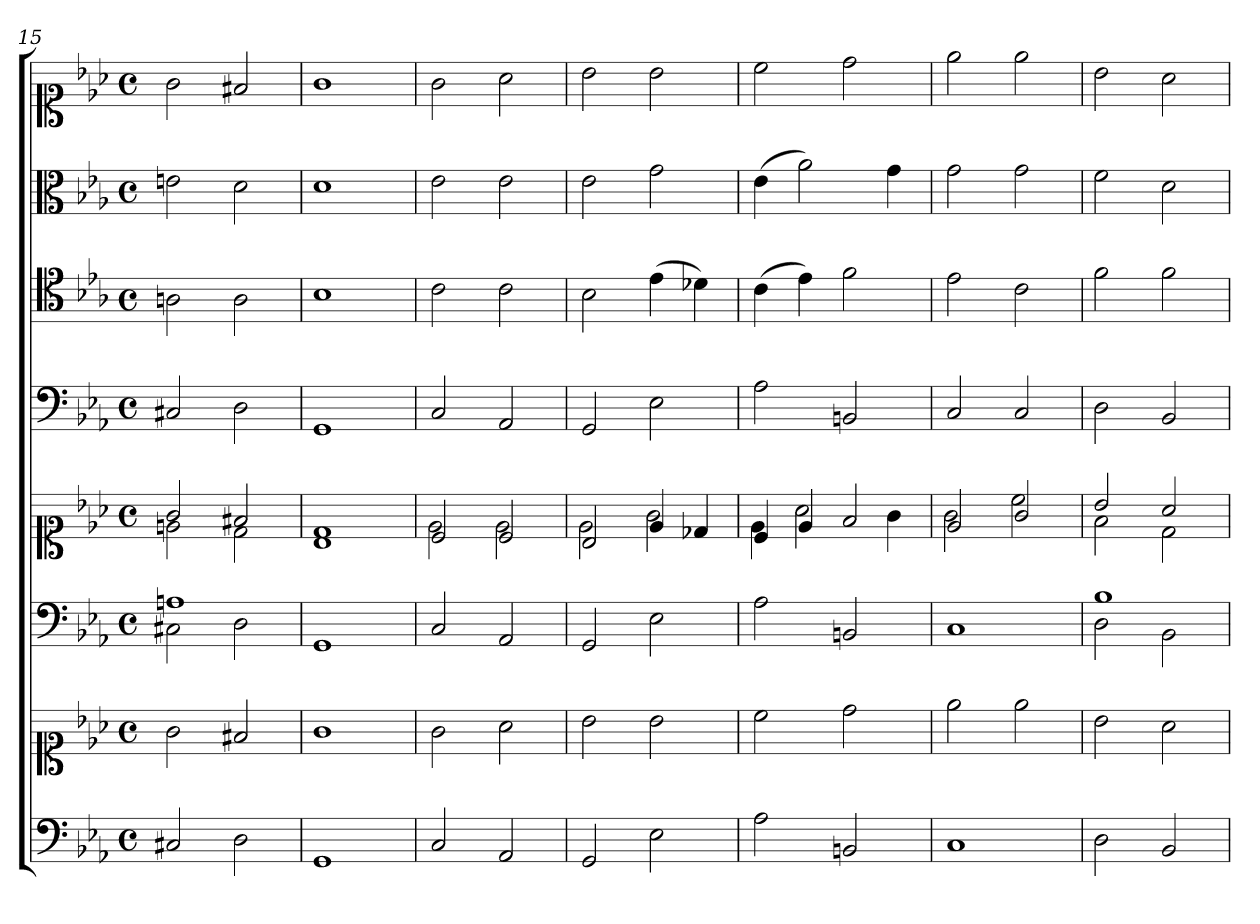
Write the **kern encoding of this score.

**kern	**kern	**kern	**kern	**kern	**kern	**kern	**kern
*part6	*part6	*part5	*part5	*part4	*part3	*part2	*part1
*staff8	*staff7	*staff6	*staff5	*staff4	*staff3	*staff2	*staff1
*clefF4	*clefC1	*clefF4	*clefC1	*clefF4	*clefC4	*clefC3	*clefC1
*k[b-e-a-]	*k[b-e-a-]	*k[b-e-a-]	*k[b-e-a-]	*k[b-e-a-]	*k[b-e-a-]	*k[b-e-a-]	*k[b-e-a-]
*E-:	*E-:	*E-:	*E-:	*E-:	*E-:	*E-:	*E-:
*M4/4	*M4/4	*M4/4	*M4/4	*M4/4	*M4/4	*M4/4	*M4/4
*met(c)	*met(c)	*met(c)	*met(c)	*met(c)	*met(c)	*met(c)	*met(c)
=15	=15	=15	=15	=15	=15	=15	=15
*	*	*^	*^	*	*	*	*
2C#X	2g	1An	2C#X	2g	2en	2C#X	2An	2en	2g
2D	2f#X	.	2D	2f#X	2d	2D	2A	2d	2f#X
*	*	*v	*v	*	*	*	*	*	*
=16	=16	=16	=16	=16	=16	=16	=16	=16
1GG	1g	1GG	1B-	1d	1GG	1B-	1d	1g
=17	=17	=17	=17	=17	=17	=17	=17	=17
2C	2g	2C	2c	2e-	2C	2c	2e-	2g
2AA-	2a-	2AA-	2c	2e-	2AA-	2c	2e-	2a-
=18	=18	=18	=18	=18	=18	=18	=18	=18
2GG	2b-	2GG	2B-	2e-	2GG	2B-	2e-	2b-
2E-	2b-	2E-	4e-	2g	2E-	(4e-	2g	2b-
.	.	.	4d-X	.	.	4d-X)	.	.
=19	=19	=19	=19	=19	=19	=19	=19	=19
2A-	2cc	2A-	4c	4e-	2A-	(4c	(4e-	2cc
.	.	.	4e-	2a-	.	4e-)	2a-)	.
2BBn	2dd	2BBn	2f	.	2BBn	2f	.	2dd
.	.	.	.	4g	.	.	4g	.
=20	=20	=20	=20	=20	=20	=20	=20	=20
1C	2ee-	1C	2e-	2g	2C	2e-	2g	2ee-
.	2ee-	.	2g	2cc	2C	2c	2g	2ee-
=21	=21	=21	=21	=21	=21	=21	=21	=21
*	*	*^	*	*	*	*	*	*
2D	2b-	1B-	2D	2b-	2f	2D	2f	2f	2b-
2BB-	2a-	.	2BB-	2a-	2d	2BB-	2f	2d	2a-
*	*	*v	*v	*	*	*	*	*	*
*	*	*	*v	*v	*	*	*	*
=	=	=	=	=	=	=	=
*-	*-	*-	*-	*-	*-	*-	*-
